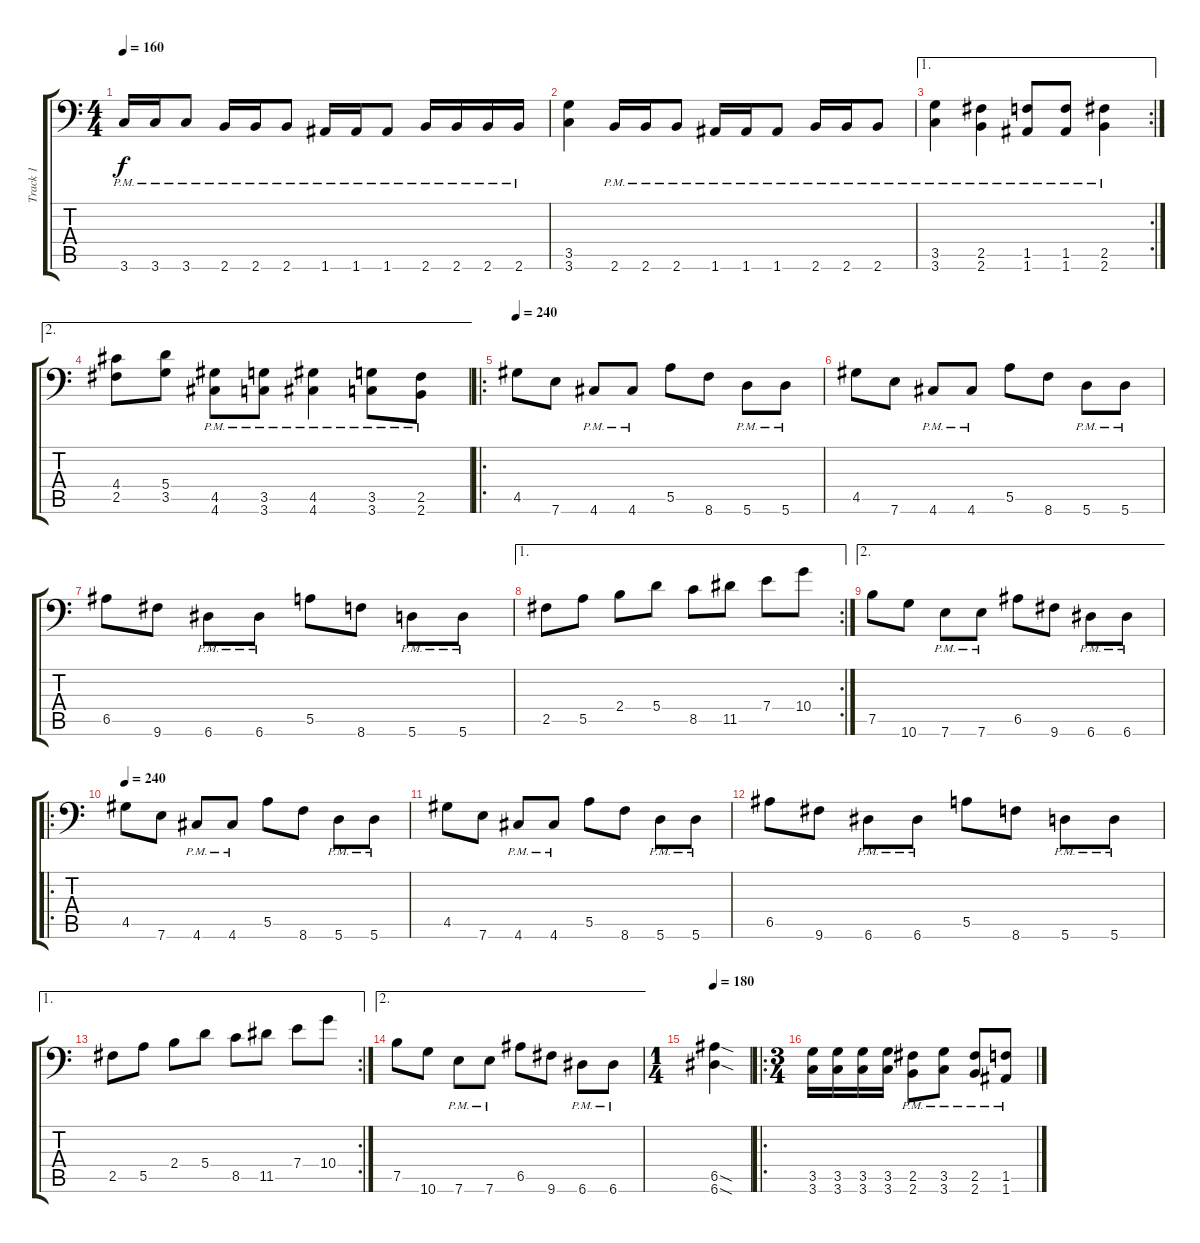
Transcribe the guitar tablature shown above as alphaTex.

\track ("Track 1" "Track 1") {instrument distortionguitar}
\staff {score tabs}
\tuning (B3 Gb3 D3 A2 E2 A1) {hide}
\ts (4 4)
\tempo 160
\clef f4
\ks c
3.6{pm}.16{dy f} 3.6{pm}.16 3.6{pm}.8 2.6{pm}.16 2.6{pm}.16 2.6{pm}.8 1.6{pm}.16 1.6{pm}.16 1.6{pm}.8 2.6{pm}.16 2.6{pm}.16 2.6{pm}.16 2.6{pm}.16 |
(3.5 3.6).4 2.6{pm}.16 2.6{pm}.16 2.6{pm}.8 1.6{pm}.16 1.6{pm}.16 1.6{pm}.8 2.6{pm}.16 2.6{pm}.16 2.6{pm}.8 |
\ae 1
\rc 2
(3.5{pm} 3.6{pm}).4 (2.5{pm} 2.6{pm}).4 (1.5{pm} 1.6{pm}).8 (1.5{pm} 1.6{pm}).8 (2.5{pm} 2.6{pm}).4 |
\ae 2
(4.4 2.5).8 (5.4 3.5).8 (4.5{pm} 4.6{pm}).8 (3.5{pm} 3.6{pm}).8 (4.5{pm} 4.6{pm}).4 (3.5{pm} 3.6{pm}).8 (2.5{pm} 2.6{pm}).8 |
\ro
\tempo 240
4.5.8 7.6.8 4.6{pm}.8 4.6{pm}.8 5.5.8 8.6.8 5.6{pm}.8 5.6{pm}.8 |
4.5.8 7.6.8 4.6{pm}.8 4.6{pm}.8 5.5.8 8.6.8 5.6{pm}.8 5.6{pm}.8 |
6.5.8 9.6.8 6.6{pm}.8 6.6{pm}.8 5.5.8 8.6.8 5.6{pm}.8 5.6{pm}.8 |
\ae 1
\rc 2
2.5.8 5.5.8 2.4.8 5.4.8 8.5.8 11.5.8 7.4.8 10.4.8 |
\ae 2
7.5.8 10.6.8 7.6{pm}.8 7.6{pm}.8 6.5.8 9.6.8 6.6{pm}.8 6.6{pm}.8 |
\ro
\tempo 240
4.5.8 7.6.8 4.6{pm}.8 4.6{pm}.8 5.5.8 8.6.8 5.6{pm}.8 5.6{pm}.8 |
4.5.8 7.6.8 4.6{pm}.8 4.6{pm}.8 5.5.8 8.6.8 5.6{pm}.8 5.6{pm}.8 |
6.5.8 9.6.8 6.6{pm}.8 6.6{pm}.8 5.5.8 8.6.8 5.6{pm}.8 5.6{pm}.8 |
\ae 1
\rc 2
2.5.8 5.5.8 2.4.8 5.4.8 8.5.8 11.5.8 7.4.8 10.4.8 |
\ae 2
7.5.8 10.6.8 7.6{pm}.8 7.6{pm}.8 6.5.8 9.6.8 6.6{pm}.8 6.6{pm}.8 |
\ts (1 4)
\tempo 180
(6.5{sod} 6.6{sod}).4 |
\ro
\ts (3 4)
(3.5 3.6).16 (3.5 3.6).16 (3.5 3.6).16 (3.5 3.6).16 (2.5{pm} 2.6{pm}).8 (3.5{pm} 3.6{pm}).8 (2.5{pm} 2.6{pm}).8 (1.5{pm} 1.6{pm}).8
